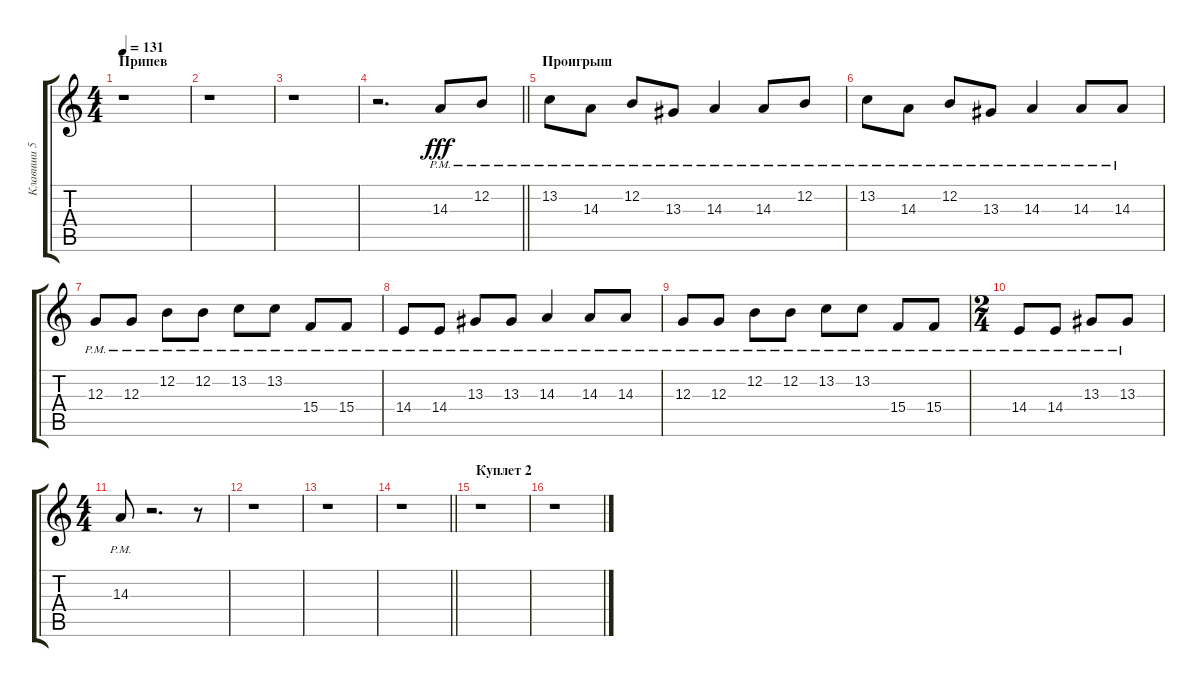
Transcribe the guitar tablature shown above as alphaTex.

\track ("Клавиши 5" "Клавиши 5") {instrument brasssection}
\staff {score tabs}
\tuning (E4 B3 G3 D3 A2 E2) {hide}
\ts (4 4)
\section ("" "Припев")
\tempo 131
\clef g2
\ks c
r.1{dy fff} |
r.1 |
r.1 |
\barLineRight lightlight
r.2{d} 14.3{pm}.8 12.2{pm}.8 |
\section ("" "Проигрыш")
13.2{pm}.8 14.3{pm}.8 12.2{pm}.8 13.3{pm}.8 14.3{pm}.4 14.3{pm}.8 12.2{pm}.8 |
13.2{pm}.8 14.3{pm}.8 12.2{pm}.8 13.3{pm}.8 14.3{pm}.4 14.3{pm}.8 14.3{pm}.8 |
12.3{pm}.8 12.3{pm}.8 12.2{pm}.8 12.2{pm}.8 13.2{pm}.8 13.2{pm}.8 15.4{pm}.8 15.4{pm}.8 |
14.4{pm}.8 14.4{pm}.8 13.3{pm}.8 13.3{pm}.8 14.3{pm}.4 14.3{pm}.8 14.3{pm}.8 |
12.3{pm}.8 12.3{pm}.8 12.2{pm}.8 12.2{pm}.8 13.2{pm}.8 13.2{pm}.8 15.4{pm}.8 15.4{pm}.8 |
\ts (2 4)
14.4{pm}.8 14.4{pm}.8 13.3{pm}.8 13.3{pm}.8 |
\ts (4 4)
14.3{pm}.8 r.2{d} r.8 |
r.1 |
r.1 |
\barLineRight lightlight
r.1 |
\section ("" "Куплет 2")
r.1 |
r.1
